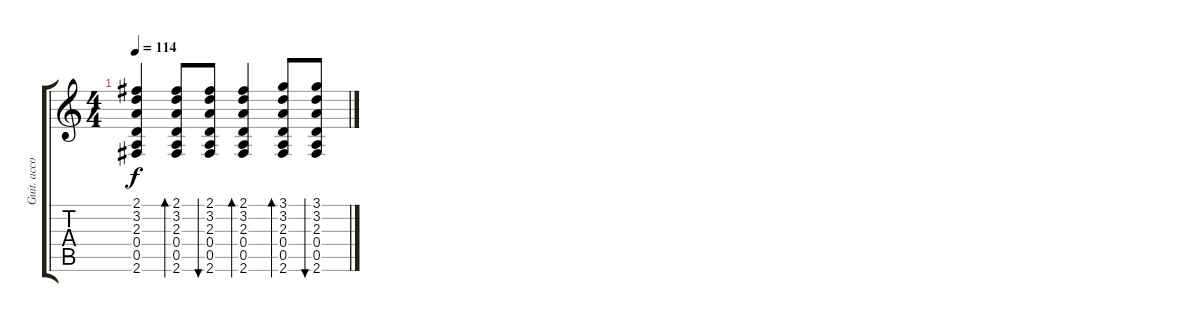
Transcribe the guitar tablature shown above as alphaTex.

\track ("Guit. accomp." "Guit. acco") {instrument acousticguitarsteel}
\staff {score tabs}
\tuning (E4 B3 G3 D3 A2 E2) {hide}
\ts (4 4)
\tempo 114
\clef g2
\ks c
(2.1 3.2 2.3 0.4 0.5 2.6).4{dy f} (2.1 3.2 2.3 0.4 0.5 2.6).8{bd 30} (2.1 3.2 2.3 0.4 0.5 2.6).8{bu 30} (2.1 3.2 2.3 0.4 0.5 2.6).4{bd 30} (3.1 3.2 2.3 0.4 0.5 2.6).8{bd 30} (3.1 3.2 2.3 0.4 0.5 2.6).8{bu 30}
